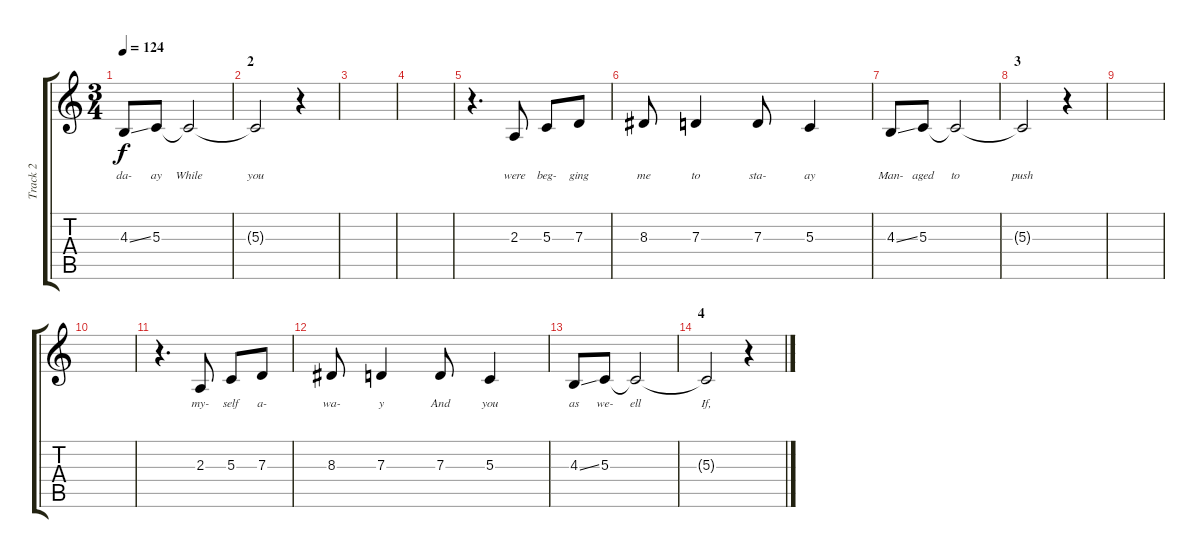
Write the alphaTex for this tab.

\track ("Track 2" "Track 2") {instrument cello}
\staff {score tabs}
\tuning (E4 B3 G3 D3 A2 E2) {hide}
\ts (3 4)
\tempo 124
\clef g2
\ks c
4.3{ss}.8{lyrics (0 "") lyrics (1 "da-") lyrics (2 "") lyrics (3 "") lyrics (4 "") dy f} 5.3.8{lyrics (0 "") lyrics (1 "ay") lyrics (2 "") lyrics (3 "") lyrics (4 "") volume 0} 5.3{t}.2{lyrics (0 "") lyrics (1 "While") lyrics (2 "") lyrics (3 "") lyrics (4 "")} |
\section ("" "2")
5.3{t}.2{lyrics (0 "") lyrics (1 "you") lyrics (2 "") lyrics (3 "") lyrics (4 "")} r.4{volume 10} |
|
|
r.4{d} 2.3.8{lyrics (0 "") lyrics (1 "were") lyrics (2 "") lyrics (3 "") lyrics (4 "")} 5.3.8{lyrics (0 "") lyrics (1 "beg-") lyrics (2 "") lyrics (3 "") lyrics (4 "")} 7.3.8{lyrics (0 "") lyrics (1 "ging") lyrics (2 "") lyrics (3 "") lyrics (4 "")} |
8.3.8{lyrics (0 "") lyrics (1 "me") lyrics (2 "") lyrics (3 "") lyrics (4 "")} 7.3.4{lyrics (0 "") lyrics (1 "to") lyrics (2 "") lyrics (3 "") lyrics (4 "")} 7.3.8{lyrics (0 "") lyrics (1 "sta-") lyrics (2 "") lyrics (3 "") lyrics (4 "")} 5.3.4{lyrics (0 "") lyrics (1 "ay") lyrics (2 "") lyrics (3 "") lyrics (4 "")} |
4.3{ss}.8{lyrics (0 "") lyrics (1 "Man-") lyrics (2 "") lyrics (3 "") lyrics (4 "")} 5.3.8{lyrics (0 "") lyrics (1 "aged") lyrics (2 "") lyrics (3 "") lyrics (4 "") volume 0} 5.3{t}.2{lyrics (0 "") lyrics (1 "to") lyrics (2 "") lyrics (3 "") lyrics (4 "")} |
\section ("" "3")
5.3{t}.2{lyrics (0 "") lyrics (1 "push") lyrics (2 "") lyrics (3 "") lyrics (4 "")} r.4{volume 10} |
|
|
r.4{d} 2.3.8{lyrics (0 "") lyrics (1 "my-") lyrics (2 "") lyrics (3 "") lyrics (4 "")} 5.3.8{lyrics (0 "") lyrics (1 "self") lyrics (2 "") lyrics (3 "") lyrics (4 "")} 7.3.8{lyrics (0 "") lyrics (1 "a-") lyrics (2 "") lyrics (3 "") lyrics (4 "")} |
8.3.8{lyrics (0 "") lyrics (1 "wa-") lyrics (2 "") lyrics (3 "") lyrics (4 "")} 7.3.4{lyrics (0 "") lyrics (1 "y") lyrics (2 "") lyrics (3 "") lyrics (4 "")} 7.3.8{lyrics (0 "") lyrics (1 "And") lyrics (2 "") lyrics (3 "") lyrics (4 "")} 5.3.4{lyrics (0 "") lyrics (1 "you") lyrics (2 "") lyrics (3 "") lyrics (4 "")} |
4.3{ss}.8{lyrics (0 "") lyrics (1 "as") lyrics (2 "") lyrics (3 "") lyrics (4 "")} 5.3.8{lyrics (0 "") lyrics (1 "we-") lyrics (2 "") lyrics (3 "") lyrics (4 "") volume 0} 5.3{t}.2{lyrics (0 "") lyrics (1 "ell") lyrics (2 "") lyrics (3 "") lyrics (4 "")} |
\section ("" "4")
5.3{t}.2{lyrics (0 "") lyrics (1 "If,") lyrics (2 "") lyrics (3 "") lyrics (4 "")} r.4{volume 10}
